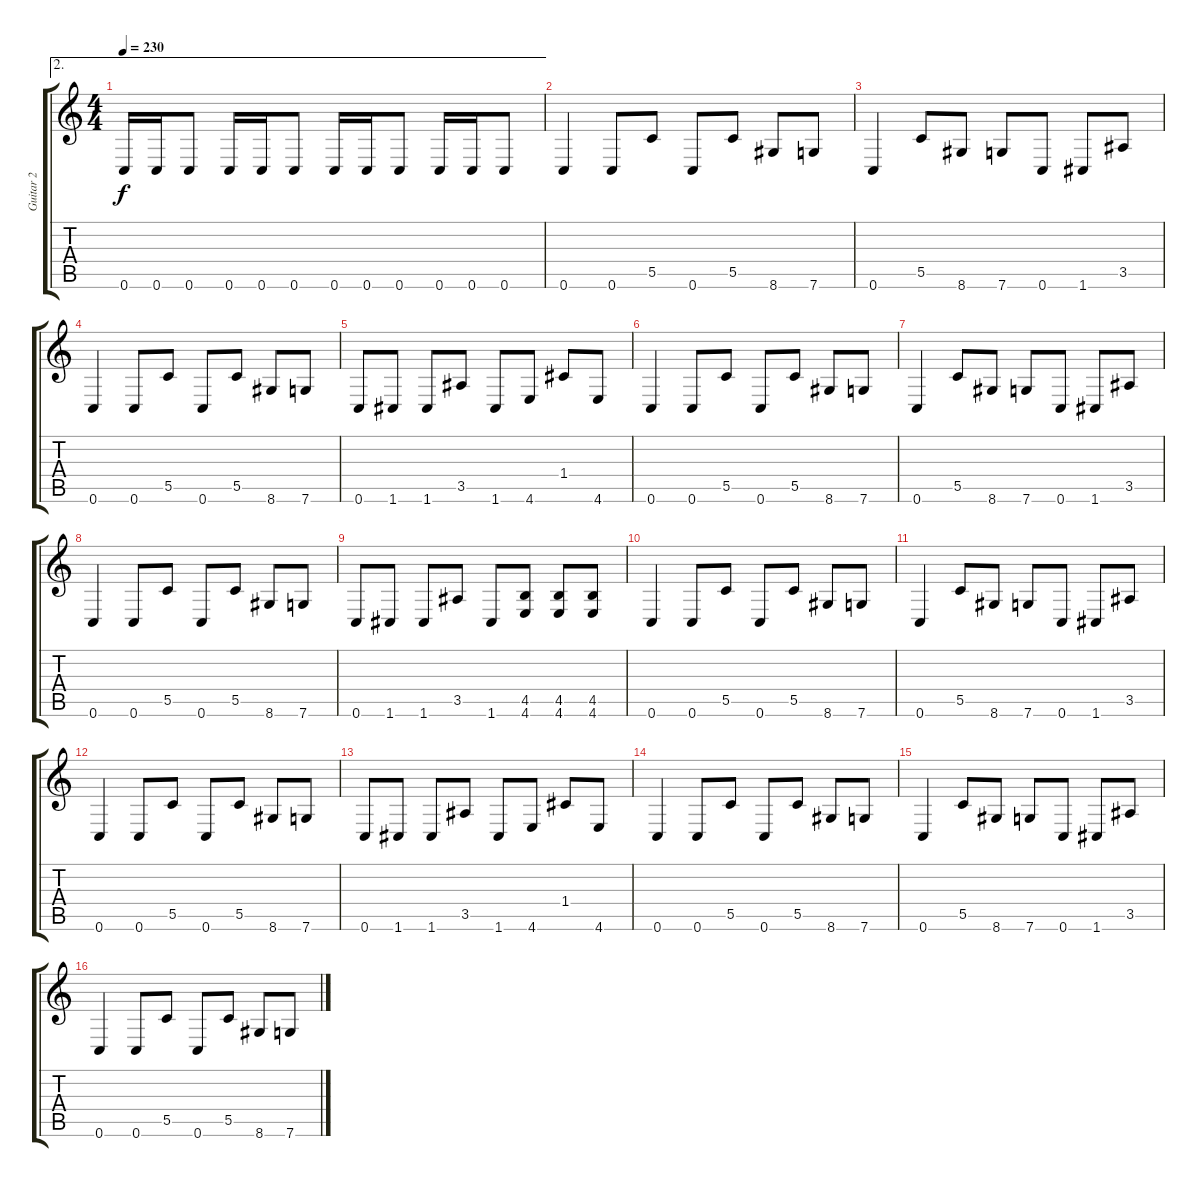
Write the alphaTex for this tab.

\track ("Guitar 2" "Guitar 2") {instrument distortionguitar}
\staff {score tabs}
\tuning (D4 A3 F3 C3 G2 C2) {hide}
\ae 2
\ts (4 4)
\tempo 230
\clef g2
\ks c
0.6.16{dy f instrument distortionguitar} 0.6.16 0.6.8 0.6.16 0.6.16 0.6.8 0.6.16 0.6.16 0.6.8 0.6.16 0.6.16 0.6.8 |
0.6.4 0.6.8 5.5.8 0.6.8 5.5.8 8.6.8 7.6.8 |
0.6.4 5.5.8 8.6.8 7.6.8 0.6.8 1.6.8 3.5.8 |
0.6.4 0.6.8 5.5.8 0.6.8 5.5.8 8.6.8 7.6.8 |
0.6.8 1.6.8 1.6.8 3.5.8 1.6.8 4.6.8 1.4.8 4.6.8 |
0.6.4 0.6.8 5.5.8 0.6.8 5.5.8 8.6.8 7.6.8 |
0.6.4 5.5.8 8.6.8 7.6.8 0.6.8 1.6.8 3.5.8 |
0.6.4 0.6.8 5.5.8 0.6.8 5.5.8 8.6.8 7.6.8 |
0.6.8 1.6.8 1.6.8 3.5.8 1.6.8 (4.5 4.6).8 (4.5 4.6).8 (4.5 4.6).8 |
0.6.4 0.6.8 5.5.8 0.6.8 5.5.8 8.6.8 7.6.8 |
0.6.4 5.5.8 8.6.8 7.6.8 0.6.8 1.6.8 3.5.8 |
0.6.4 0.6.8 5.5.8 0.6.8 5.5.8 8.6.8 7.6.8 |
0.6.8 1.6.8 1.6.8 3.5.8 1.6.8 4.6.8 1.4.8 4.6.8 |
0.6.4 0.6.8 5.5.8 0.6.8 5.5.8 8.6.8 7.6.8 |
0.6.4 5.5.8 8.6.8 7.6.8 0.6.8 1.6.8 3.5.8 |
0.6.4 0.6.8 5.5.8 0.6.8 5.5.8 8.6.8 7.6.8
